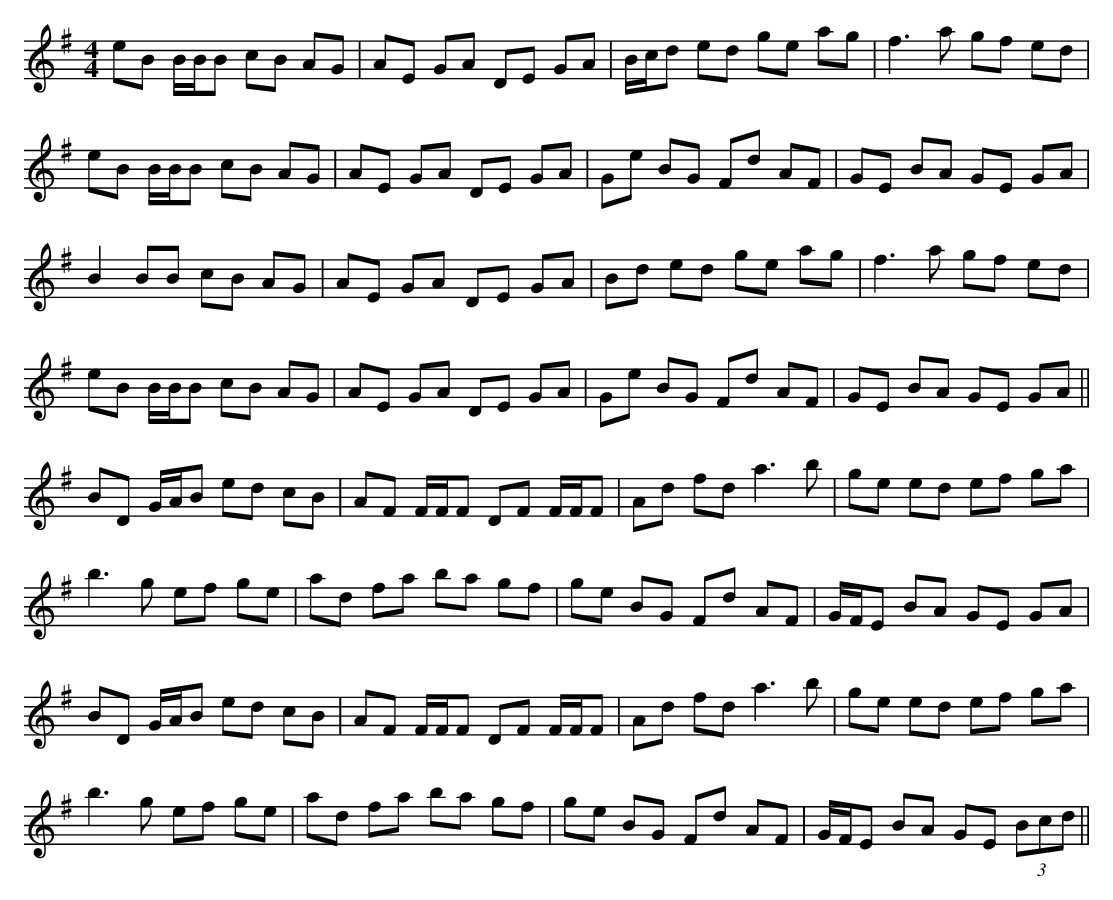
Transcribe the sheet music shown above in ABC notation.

X:1
M:4/4
K:Emin
eB B/B/B cB AG|AE GA DE GA|B/c/d ed ge ag|f2>a2 gf ed|
eB B/B/B cB AG|AE GA DE GA|Ge BG Fd AF|GE BA GE GA|
B2 BB cB AG|AE GA DE GA|Bd ed ge ag|f2>a2 gf ed|
eB B/B/B cB AG|AE GA DE GA|Ge BG Fd AF|GE BA GE GA||
BD G/A/B ed cB|AF F/F/F DF F/F/F|Ad fd2< a2b|ge ed ef ga|
b2>g2 ef ge|ad fa ba gf|ge BG Fd AF|G/F/E BA GE GA|
BD G/A/B ed cB|AF F/F/F DF F/F/F|Ad fd2< a2b|ge ed ef ga|
b2>g2 ef ge|ad fa ba gf|ge BG Fd AF|G/F/E BA GE (3Bcd||
